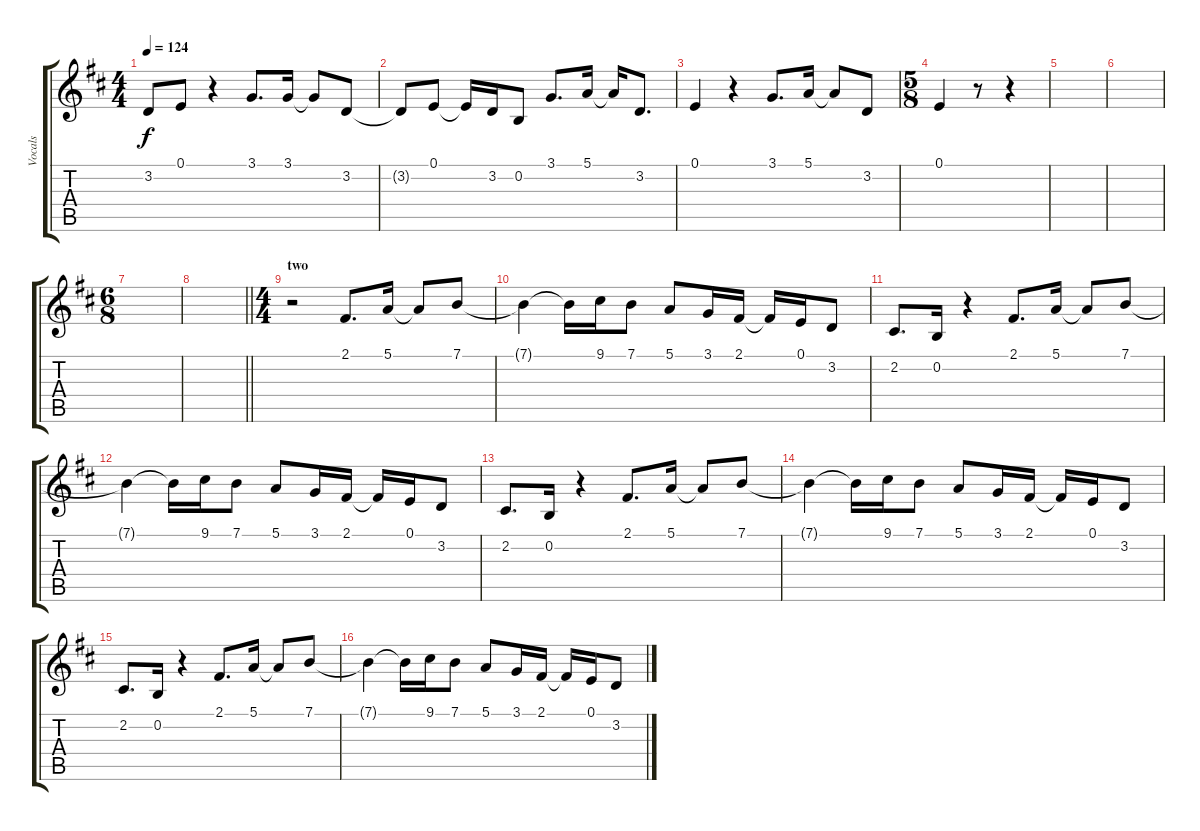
\track ("Vocals" "Vocals") {instrument bassoon}
\staff {score tabs}
\tuning (E4 B3 G3 D3 A2 E2) {hide}
\ts (4 4)
\tempo 124
\clef g2
\ks d
3.2{t}.8{dy f} 0.1.8 r.4 3.1.8{d} 3.1.16 3.1{t}.8 3.2.8 |
3.2{t}.8 0.1.8 0.1{t}.16 3.2.16 0.2.8 3.1.8{d} 5.1.16 5.1{t}.16 3.2.8{d} |
0.1.4 r.4 3.1.8{d} 5.1.16 5.1{t}.8 3.2.8 |
\ts (5 8)
0.1.4 r.8 r.4 |
|
|
\ts (6 8)
|
\barLineRight lightlight
|
\ts (4 4)
\section ("" "two")
r.2 2.1.8{d} 5.1.16 5.1{t}.8 7.1.8 |
7.1{t}.4 7.1{t}.16 9.1.16 7.1.8 5.1.8 3.1.16 2.1.16 2.1{t}.16 0.1.16 3.2.8 |
2.2.8{d} 0.2.16 r.4 2.1.8{d} 5.1.16 5.1{t}.8 7.1.8 |
7.1{t}.4 7.1{t}.16 9.1.16 7.1.8 5.1.8 3.1.16 2.1.16 2.1{t}.16 0.1.16 3.2.8 |
2.2.8{d} 0.2.16 r.4 2.1.8{d} 5.1.16 5.1{t}.8 7.1.8 |
7.1{t}.4 7.1{t}.16 9.1.16 7.1.8 5.1.8 3.1.16 2.1.16 2.1{t}.16 0.1.16 3.2.8 |
2.2.8{d} 0.2.16 r.4 2.1.8{d} 5.1.16 5.1{t}.8 7.1.8 |
7.1{t}.4 7.1{t}.16 9.1.16 7.1.8 5.1.8 3.1.16 2.1.16 2.1{t}.16 0.1.16 3.2.8
